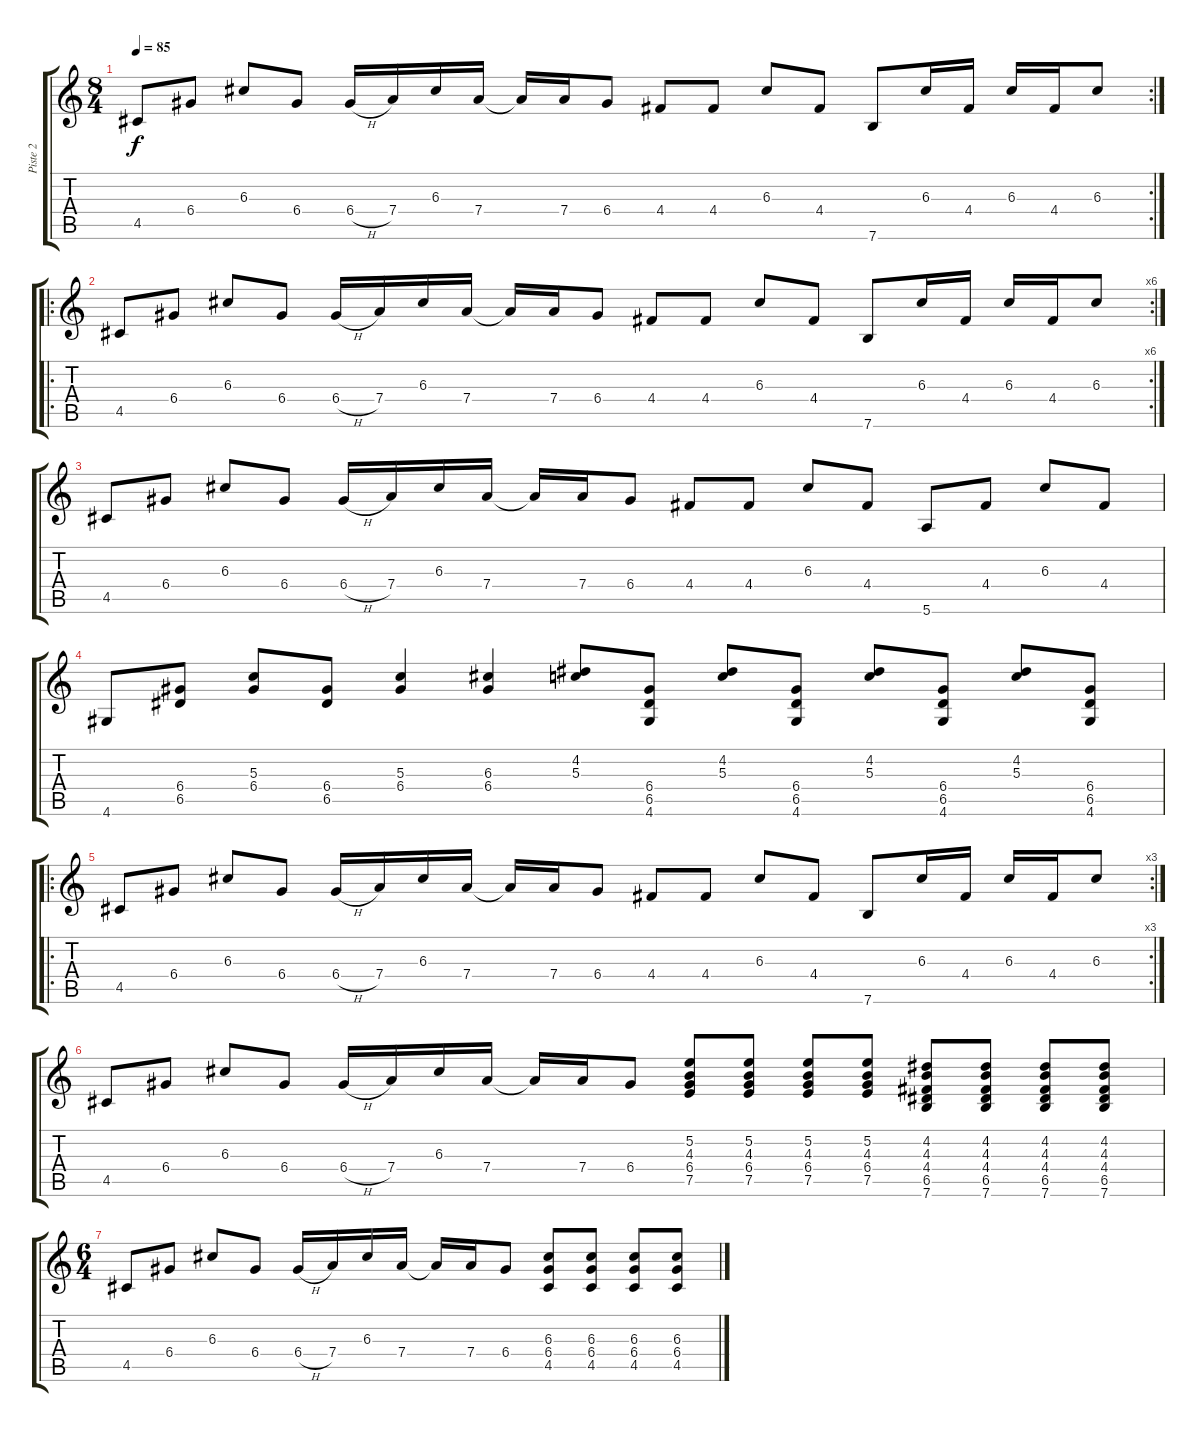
\track ("Piste 2" "Piste 2") {instrument distortionguitar}
\staff {score tabs}
\tuning (E4 B3 G3 D3 A2 E2) {hide}
\rc 2
\ts (8 4)
\tempo 85
\clef g2
\ks c
4.5.8{dy f instrument distortionguitar} 6.4.8 6.3.8 6.4.8 6.4{h}.16 7.4.16 6.3.16 7.4.16 7.4{t}.16 7.4.16 6.4.8 4.4.8 4.4.8 6.3.8 4.4.8 7.6.8 6.3.16 4.4.16 6.3.16 4.4.16 6.3.8 |
\ro
\rc 6
4.5.8 6.4.8 6.3.8 6.4.8 6.4{h}.16 7.4.16 6.3.16 7.4.16 7.4{t}.16 7.4.16 6.4.8 4.4.8 4.4.8 6.3.8 4.4.8 7.6.8 6.3.16 4.4.16 6.3.16 4.4.16 6.3.8 |
4.5.8 6.4.8 6.3.8 6.4.8 6.4{h}.16 7.4.16 6.3.16 7.4.16 7.4{t}.16 7.4.16 6.4.8 4.4.8 4.4.8 6.3.8 4.4.8 5.6.8 4.4.8 6.3.8 4.4.8 |
4.6.8 (6.4 6.5).8 (5.3 6.4).8 (6.4 6.5).8 (5.3 6.4).4 (6.3 6.4).4 (4.2 5.3).8 (6.4 6.5 4.6).8 (4.2 5.3).8 (6.4 6.5 4.6).8 (4.2 5.3).8 (6.4 6.5 4.6).8 (4.2 5.3).8 (6.4 6.5 4.6).8 |
\ro
\rc 3
4.5.8 6.4.8 6.3.8 6.4.8 6.4{h}.16 7.4.16 6.3.16 7.4.16 7.4{t}.16 7.4.16 6.4.8 4.4.8 4.4.8 6.3.8 4.4.8 7.6.8 6.3.16 4.4.16 6.3.16 4.4.16 6.3.8 |
4.5.8 6.4.8 6.3.8 6.4.8 6.4{h}.16 7.4.16 6.3.16 7.4.16 7.4{t}.16 7.4.16 6.4.8 (5.2 4.3 6.4 7.5).8 (5.2 4.3 6.4 7.5).8 (5.2 4.3 6.4 7.5).8 (5.2 4.3 6.4 7.5).8 (4.2 4.3 4.4 6.5 7.6).8 (4.2 4.3 4.4 6.5 7.6).8 (4.2 4.3 4.4 6.5 7.6).8 (4.2 4.3 4.4 6.5 7.6).8 |
\ts (6 4)
4.5.8 6.4.8 6.3.8 6.4.8 6.4{h}.16 7.4.16 6.3.16 7.4.16 7.4{t}.16 7.4.16 6.4.8 (6.3 6.4 4.5).8 (6.3 6.4 4.5).8 (6.3 6.4 4.5).8 (6.3 6.4 4.5).8
